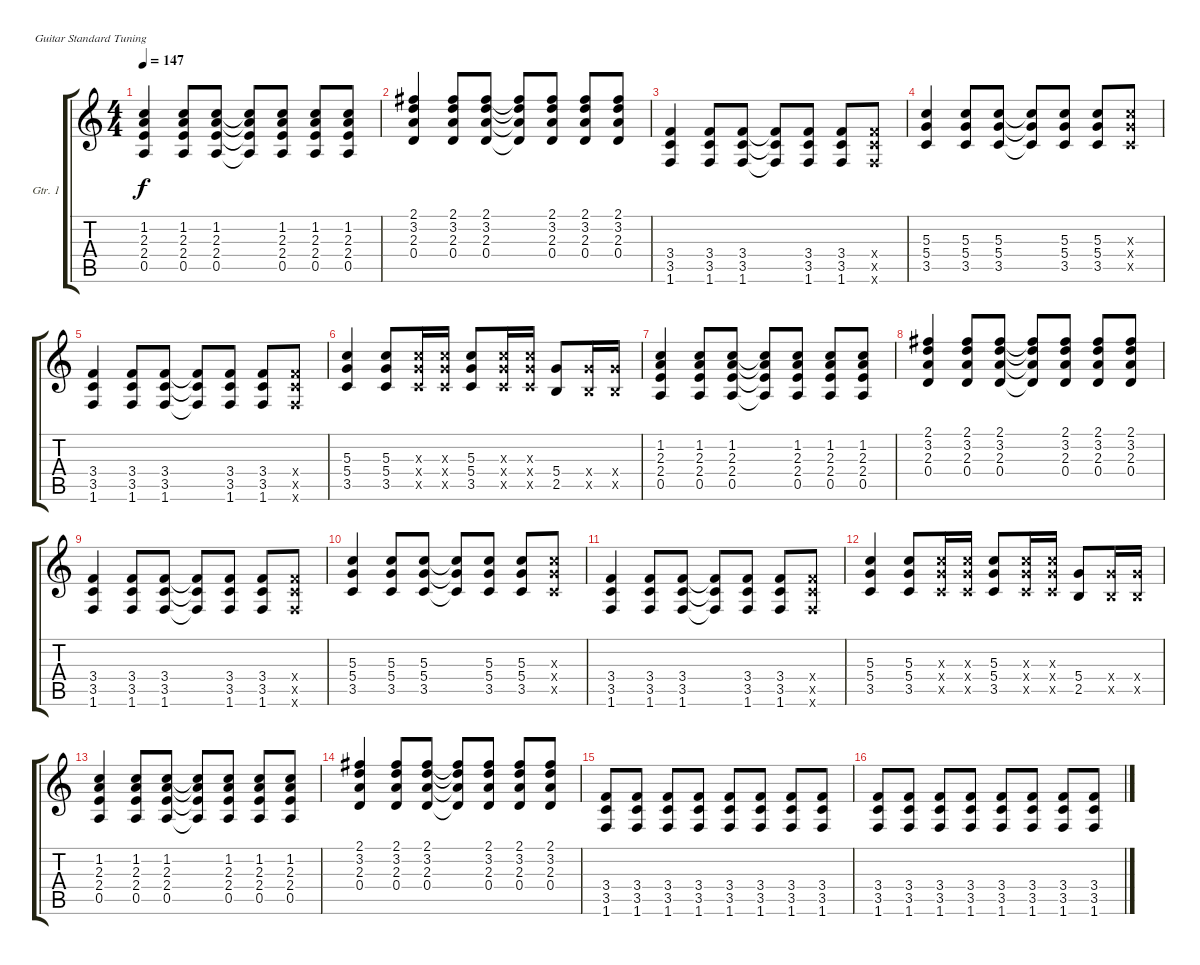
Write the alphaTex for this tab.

\defaultSystemsLayout 4
\bracketExtendMode groupsimilarinstruments
\firstSystemTrackNameOrientation horizontal
\otherSystemsTrackNameOrientation horizontal
\track ("Guitar 1" "Gtr. 1") {instrument distortionguitar}
\staff {score tabs}
\tuning (E4 B3 G3 D3 A2 E2)
\ts (4 4)
\tempo 147
\clef g2
\ks c
(0.5 2.4 2.3 1.2).4{dy f} (0.5 2.4 2.3 1.2).8 (0.5 2.4 2.3 1.2).8 (0.5{t} 2.4{t} 2.3{t} 1.2{t}).8 (0.5 2.4 2.3 1.2).8 (0.5 2.4 2.3 1.2).8 (0.5 2.4 2.3 1.2).8 |
(2.1 3.2 2.3 0.4).4 (2.1 3.2 2.3 0.4).8 (2.1 3.2 2.3 0.4).8 (2.1{t} 3.2{t} 2.3{t} 0.4{t}).8 (2.1 3.2 2.3 0.4).8 (2.1 3.2 2.3 0.4).8 (2.1 3.2 2.3 0.4).8 |
(1.6 3.5 3.4).4 (1.6 3.5 3.4).8 (1.6 3.5 3.4).8 (1.6{t} 3.5{t} 3.4{t}).8 (1.6 3.5 3.4).8 (1.6 3.5 3.4).8 (1.6{x} 3.5{x} 3.4{x}).8 |
(3.5 5.4 5.3).4 (3.5 5.4 5.3).8 (3.5 5.4 5.3).8 (3.5{t} 5.4{t} 5.3{t}).8 (3.5 5.4 5.3).8 (3.5 5.4 5.3).8 (3.5{x} 5.4{x} 5.3{x}).8 |
(1.6 3.5 3.4).4 (1.6 3.5 3.4).8 (1.6 3.5 3.4).8 (1.6{t} 3.5{t} 3.4{t}).8 (1.6 3.5 3.4).8 (1.6 3.5 3.4).8 (1.6{x} 3.5{x} 3.4{x}).8 |
(3.5 5.4 5.3).4 (3.5 5.4 5.3).8 (3.5{x} 5.4{x} 5.3{x}).16 (3.5{x} 5.4{x} 5.3{x}).16 (3.5 5.4 5.3).8 (3.5{x} 5.4{x} 5.3{x}).16 (3.5{x} 5.4{x} 5.3{x}).16 (5.4 2.5).8 (5.4{x} 2.5{x}).16 (5.4{x} 2.5{x}).16 |
(0.5 2.4 2.3 1.2).4 (0.5 2.4 2.3 1.2).8 (0.5 2.4 2.3 1.2).8 (0.5{t} 2.4{t} 2.3{t} 1.2{t}).8 (0.5 2.4 2.3 1.2).8 (0.5 2.4 2.3 1.2).8 (0.5 2.4 2.3 1.2).8 |
(2.1 3.2 2.3 0.4).4 (2.1 3.2 2.3 0.4).8 (2.1 3.2 2.3 0.4).8 (2.1{t} 3.2{t} 2.3{t} 0.4{t}).8 (2.1 3.2 2.3 0.4).8 (2.1 3.2 2.3 0.4).8 (2.1 3.2 2.3 0.4).8 |
(1.6 3.5 3.4).4 (1.6 3.5 3.4).8 (1.6 3.5 3.4).8 (1.6{t} 3.5{t} 3.4{t}).8 (1.6 3.5 3.4).8 (1.6 3.5 3.4).8 (1.6{x} 3.5{x} 3.4{x}).8 |
(3.5 5.4 5.3).4 (3.5 5.4 5.3).8 (3.5 5.4 5.3).8 (3.5{t} 5.4{t} 5.3{t}).8 (3.5 5.4 5.3).8 (3.5 5.4 5.3).8 (3.5{x} 5.4{x} 5.3{x}).8 |
(1.6 3.5 3.4).4 (1.6 3.5 3.4).8 (1.6 3.5 3.4).8 (1.6{t} 3.5{t} 3.4{t}).8 (1.6 3.5 3.4).8 (1.6 3.5 3.4).8 (1.6{x} 3.5{x} 3.4{x}).8 |
(3.5 5.4 5.3).4 (3.5 5.4 5.3).8 (3.5{x} 5.4{x} 5.3{x}).16 (3.5{x} 5.4{x} 5.3{x}).16 (3.5 5.4 5.3).8 (3.5{x} 5.4{x} 5.3{x}).16 (3.5{x} 5.4{x} 5.3{x}).16 (5.4 2.5).8 (5.4{x} 2.5{x}).16 (5.4{x} 2.5{x}).16 |
(0.5 2.4 2.3 1.2).4 (0.5 2.4 2.3 1.2).8 (0.5 2.4 2.3 1.2).8 (0.5{t} 2.4{t} 2.3{t} 1.2{t}).8 (0.5 2.4 2.3 1.2).8 (0.5 2.4 2.3 1.2).8 (0.5 2.4 2.3 1.2).8 |
(2.1 3.2 2.3 0.4).4 (2.1 3.2 2.3 0.4).8 (2.1 3.2 2.3 0.4).8 (2.1{t} 3.2{t} 2.3{t} 0.4{t}).8 (2.1 3.2 2.3 0.4).8 (2.1 3.2 2.3 0.4).8 (2.1 3.2 2.3 0.4).8 |
(3.4 3.5 1.6).8 (3.4 3.5 1.6).8 (3.4 3.5 1.6).8 (3.4 3.5 1.6).8 (3.4 3.5 1.6).8 (3.4 3.5 1.6).8 (3.4 3.5 1.6).8 (3.4 3.5 1.6).8 |
(3.4 3.5 1.6).8 (3.4 3.5 1.6).8 (3.4 3.5 1.6).8 (3.4 3.5 1.6).8 (3.4 3.5 1.6).8 (3.4 3.5 1.6).8 (3.4 3.5 1.6).8 (3.4 3.5 1.6).8
